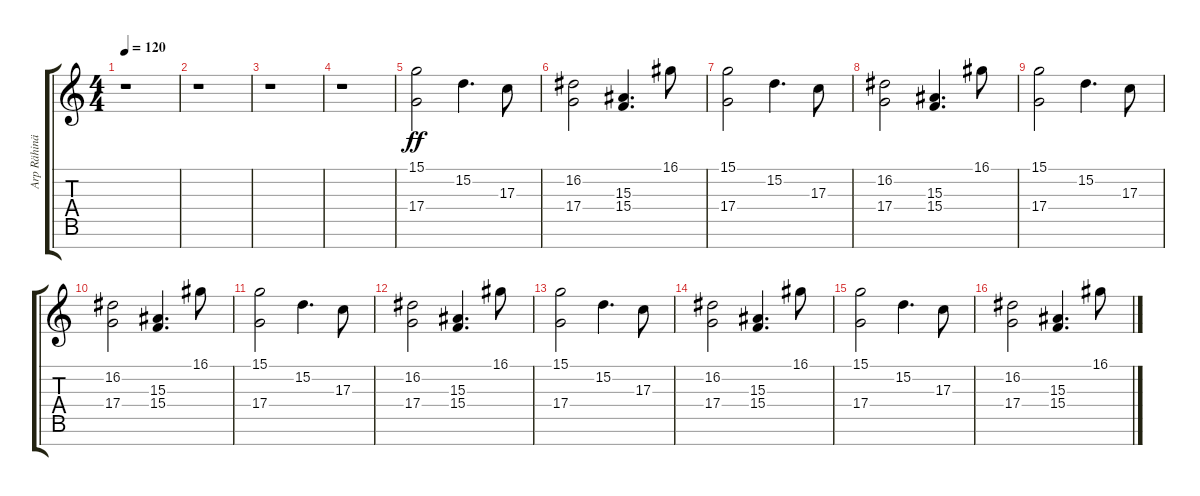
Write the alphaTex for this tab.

\track ("Arp Rähinä" "Arp Rähinä") {instrument pad6metallic}
\staff {score tabs}
\tuning (E4 B3 G3 D3 A2 E2 B1) {hide}
\ts (4 4)
\tempo 120
\clef g2
\ks c
r.1{dy ff} |
r.1 |
r.1 |
r.1 |
(15.1 17.4).2 15.2.4{d} 17.3.8 |
(16.2 17.4).2 (15.3 15.4).4{d} 16.1.8 |
(15.1 17.4).2 15.2.4{d} 17.3.8 |
(16.2 17.4).2 (15.3 15.4).4{d} 16.1.8 |
(15.1 17.4).2 15.2.4{d} 17.3.8 |
(16.2 17.4).2 (15.3 15.4).4{d} 16.1.8 |
(15.1 17.4).2 15.2.4{d} 17.3.8 |
(16.2 17.4).2 (15.3 15.4).4{d} 16.1.8 |
(15.1 17.4).2 15.2.4{d} 17.3.8 |
(16.2 17.4).2 (15.3 15.4).4{d} 16.1.8 |
(15.1 17.4).2 15.2.4{d} 17.3.8 |
(16.2 17.4).2 (15.3 15.4).4{d} 16.1.8
